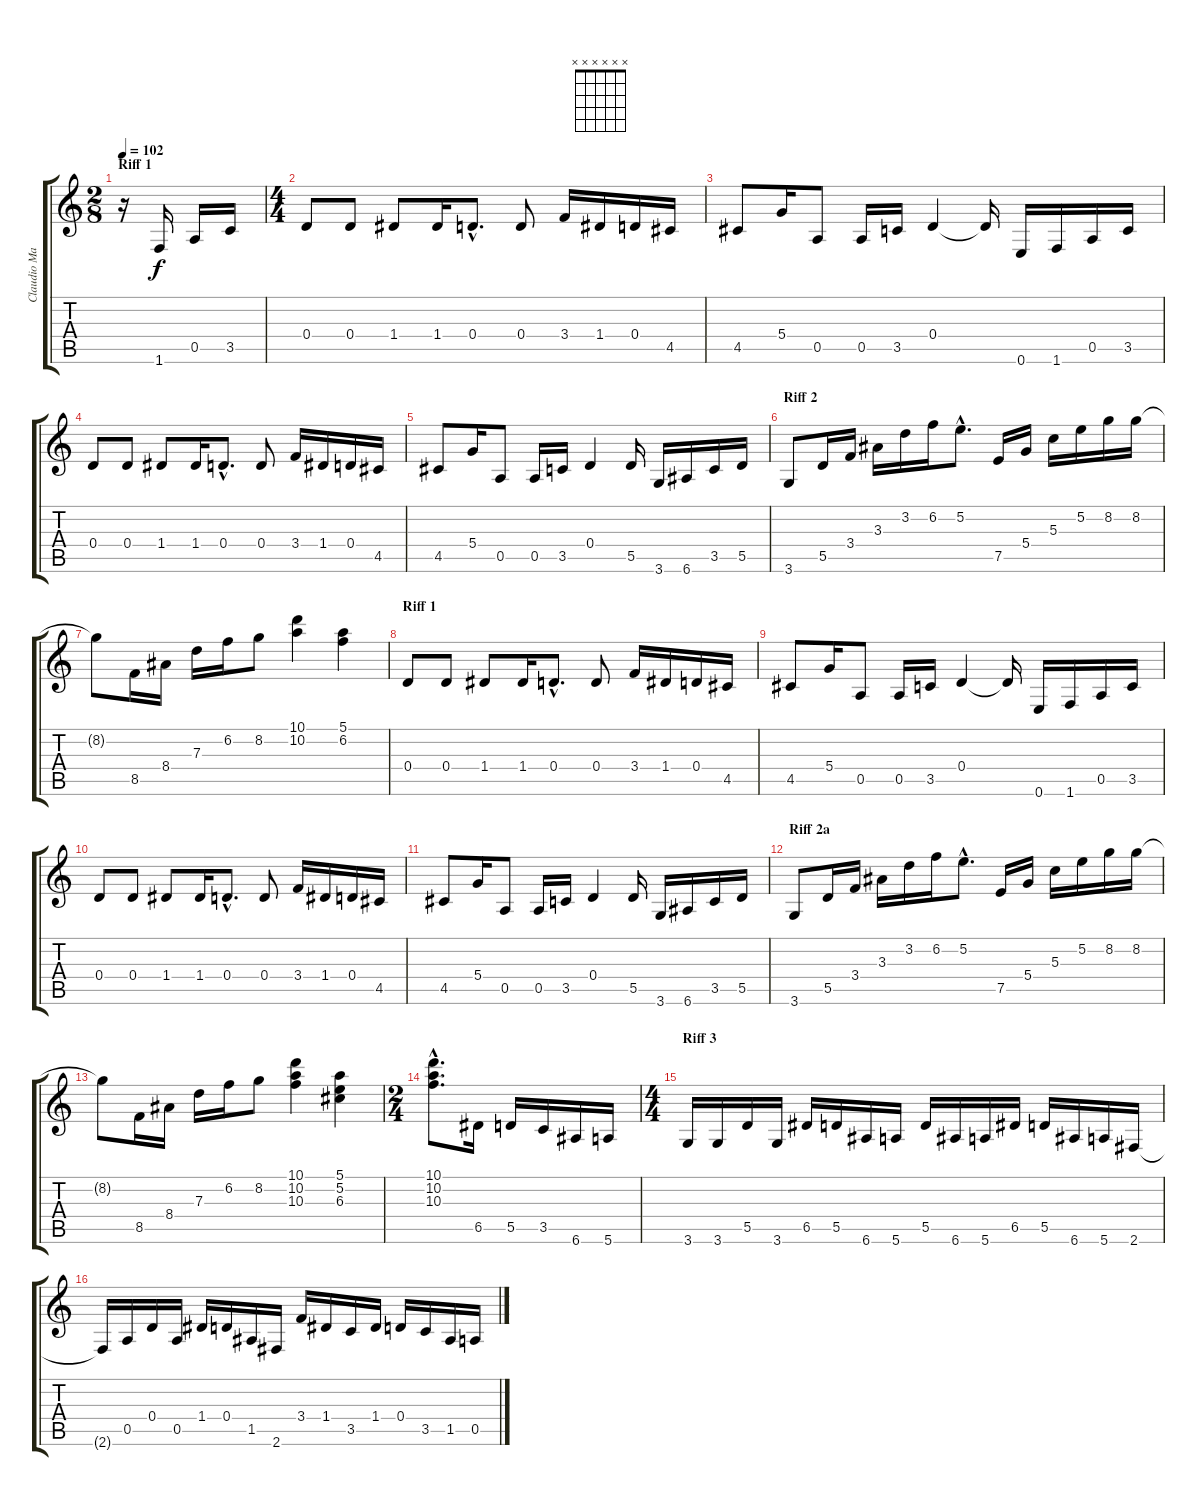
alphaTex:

\track ("Claudio Marciello (Gtr 1)" "Claudio Ma") {instrument acousticguitarnylon}
\staff {score tabs}
\tuning (E4 B3 G3 D3 A2 E2) {hide}
\chord ("" x x x x x x) {firstfret 0}
\ts (2 8)
\section ("" "Riff 1")
\tempo 102
\clef g2
\ks c
r.16{ch "" dy f instrument acousticguitarnylon} 1.6.16 0.5.16 3.5.16 |
\ts (4 4)
0.4.8 0.4.8 1.4.8 1.4.16 0.4{hac}.8{d} 0.4.8 3.4.16 1.4.16 0.4.16 4.5.16 |
4.5.8 5.4.16 0.5.8 0.5.16 3.5.16 0.4.4 0.4{t}.16 0.6.16 1.6.16 0.5.16 3.5.16 |
0.4.8 0.4.8 1.4.8 1.4.16 0.4{hac}.8{d} 0.4.8 3.4.16 1.4.16 0.4.16 4.5.16 |
4.5.8 5.4.16 0.5.8 0.5.16 3.5.16 0.4.4 5.5.16 3.6.16 6.6.16 3.5.16 5.5.16 |
\section ("" "Riff 2")
3.6.8 5.5.16 3.4.16 3.3.16 3.2.16 6.2.16 5.2{hac}.8{d} 7.5.16 5.4.16 5.3.16 5.2.16 8.2.16 8.2.16 |
8.2{t}.8 8.5.16 8.4.16 7.3.16 6.2.16 8.2.8 (10.1 10.2).4 (5.1 6.2).4 |
\section ("" "Riff 1")
0.4.8 0.4.8 1.4.8 1.4.16 0.4{hac}.8{d} 0.4.8 3.4.16 1.4.16 0.4.16 4.5.16 |
4.5.8 5.4.16 0.5.8 0.5.16 3.5.16 0.4.4 0.4{t}.16 0.6.16 1.6.16 0.5.16 3.5.16 |
0.4.8 0.4.8 1.4.8 1.4.16 0.4{hac}.8{d} 0.4.8 3.4.16 1.4.16 0.4.16 4.5.16 |
4.5.8 5.4.16 0.5.8 0.5.16 3.5.16 0.4.4 5.5.16 3.6.16 6.6.16 3.5.16 5.5.16 |
\section ("" "Riff 2a")
3.6.8 5.5.16 3.4.16 3.3.16 3.2.16 6.2.16 5.2{hac}.8{d} 7.5.16 5.4.16 5.3.16 5.2.16 8.2.16 8.2.16 |
8.2{t}.8 8.5.16 8.4.16 7.3.16 6.2.16 8.2.8 (10.1 10.2 10.3).4 (5.1 5.2 6.3).4 |
\ts (2 4)
(10.1{hac} 10.2{hac} 10.3{hac}).8{d} 6.5.16 5.5.16 3.5.16 6.6.16 5.6.16 |
\ts (4 4)
\section ("" "Riff 3")
3.6.16 3.6.16 5.5.16 3.6.16 6.5.16 5.5.16 6.6.16 5.6.16 5.5.16 6.6.16 5.6.16 6.5.16 5.5.16 6.6.16 5.6.16 2.6.16 |
2.6{t}.16 0.5.16 0.4.16 0.5.16 1.4.16 0.4.16 1.5.16 2.6.16 3.4.16 1.4.16 3.5.16 1.4.16 0.4.16 3.5.16 1.5.16 0.5.16
